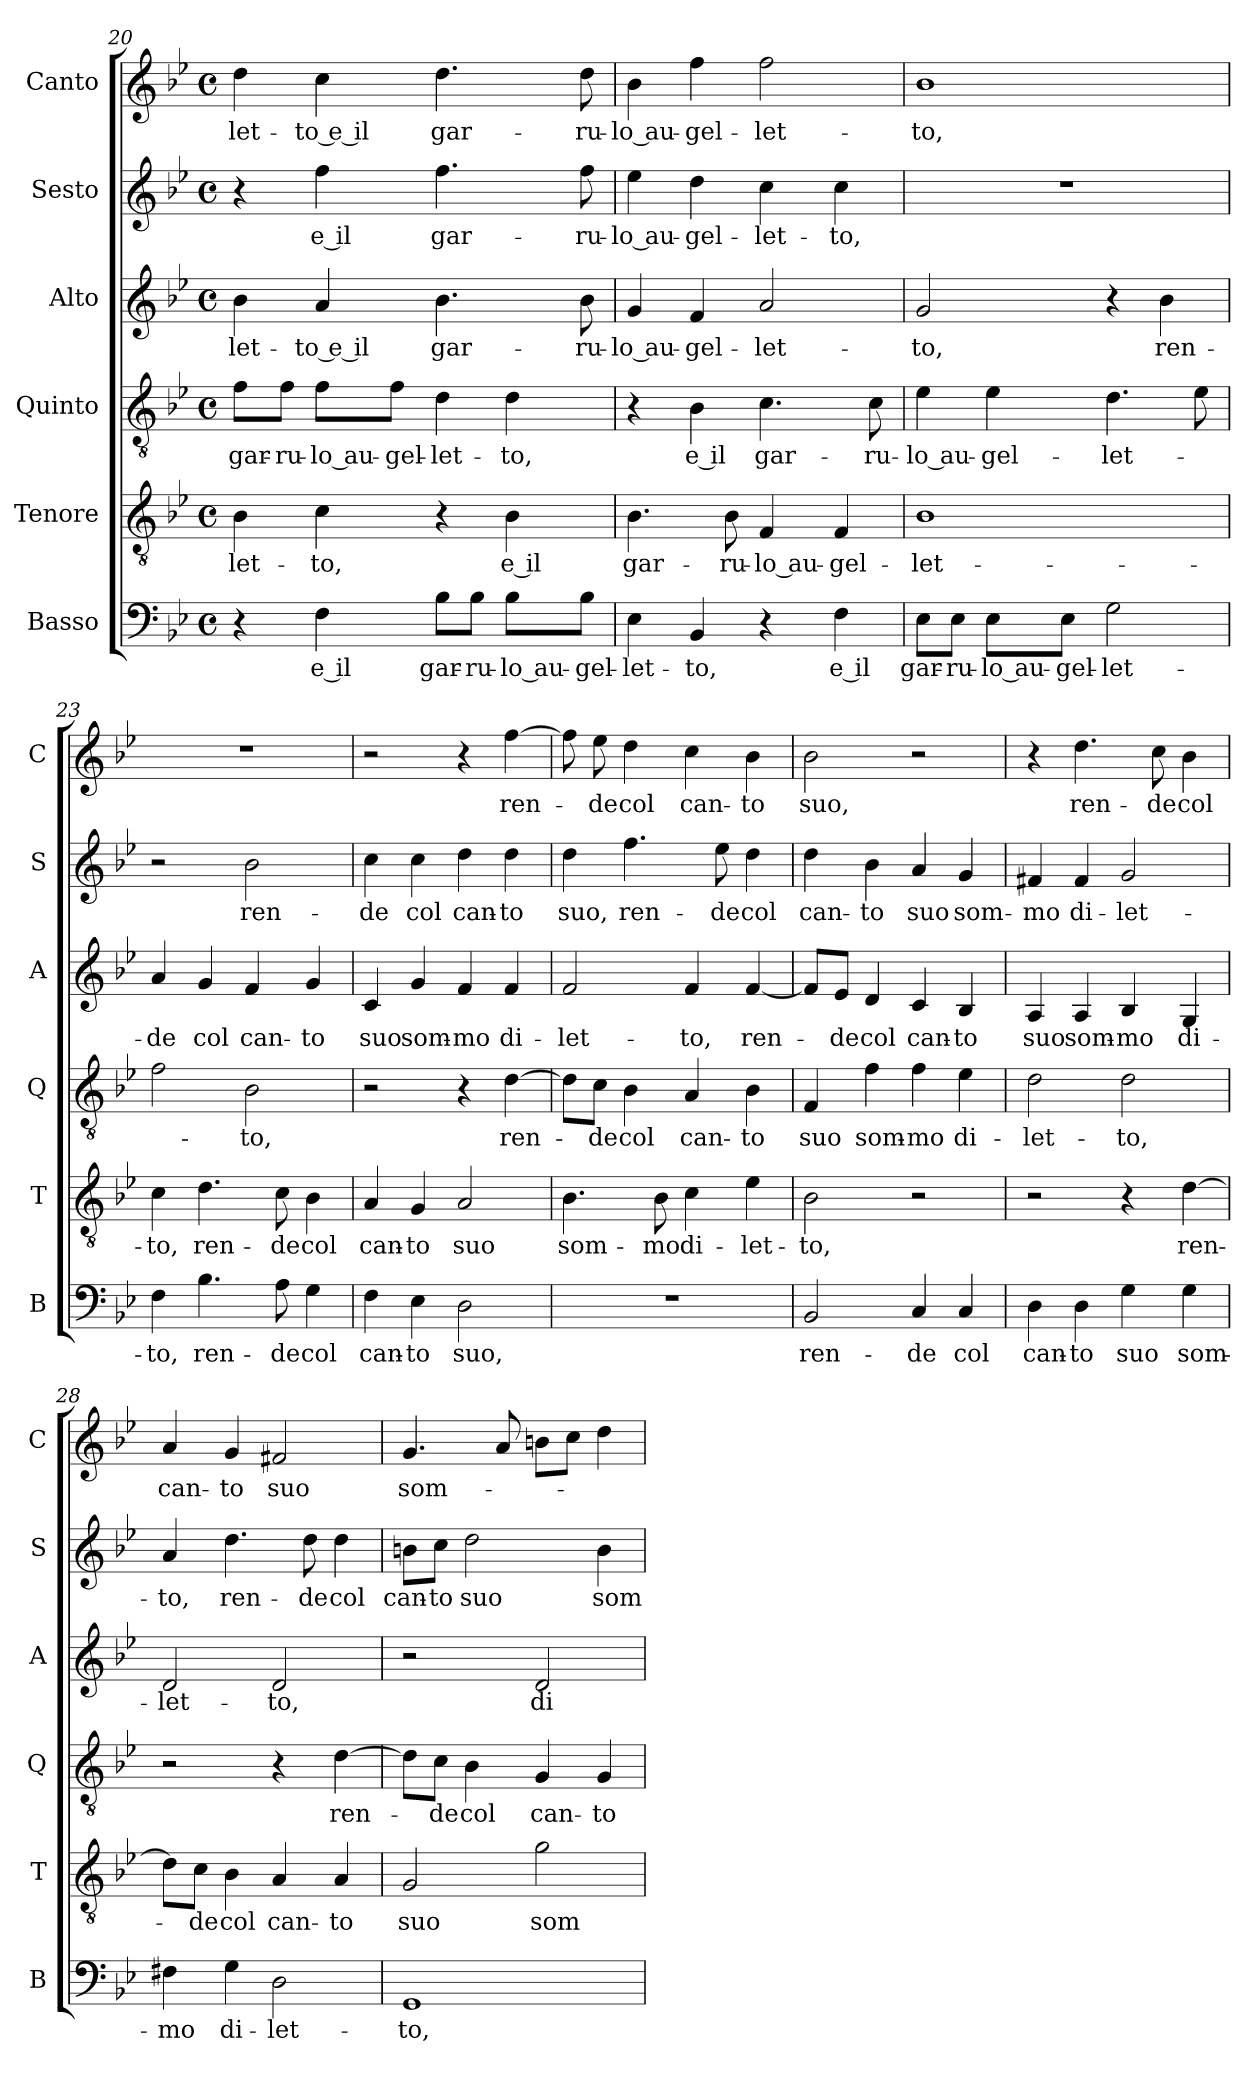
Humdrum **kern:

**kern	**text	**kern	**text	**kern	**text	**kern	**text	**kern	**text	**kern	**text
*part6	*part6	*part5	*part5	*part4	*part4	*part3	*part3	*part2	*part2	*part1	*part1
*staff6	*staff6	*staff5	*staff5	*staff4	*staff4	*staff3	*staff3	*staff2	*staff2	*staff1	*staff1
*I"Basso	*	*I"Tenore	*	*I"Quinto	*	*I"Alto	*	*I"Sesto	*	*I"Canto	*
*I'B	*	*I'T	*	*I'Q	*	*I'A	*	*I'S	*	*I'C	*
*clefF4	*	*clefGv2	*	*clefGv2	*	*clefG2	*	*clefG2	*	*clefG2	*
*k[b-e-]	*	*k[b-e-]	*	*k[b-e-]	*	*k[b-e-]	*	*k[b-e-]	*	*k[b-e-]	*
*B-:	*	*B-:	*	*B-:	*	*B-:	*	*B-:	*	*B-:	*
*M4/4	*	*M4/4	*	*M4/4	*	*M4/4	*	*M4/4	*	*M4/4	*
*met(c)	*	*met(c)	*	*met(c)	*	*met(c)	*	*met(c)	*	*met(c)	*
=20	=20	=20	=20	=20	=20	=20	=20	=20	=20	=20	=20
!	!	!	!LO:LY:b	!	!LO:LY:b	!	!LO:LY:b	!	!	!	!LO:LY:b
4r	.	4B-\	-let-	8f\L	gar-	4b-\	-let-	4r	.	4dd\	-let-
!	!	!	!	!	!LO:LY:b	!	!	!	!	!	!
.	.	.	.	8f\J	-ru-	.	.	.	.	.	.
!	!LO:LY:b	!	!LO:LY:b	!	!LO:LY:b	!	!LO:LY:b	!	!LO:LY:b	!	!LO:LY:b
4F\	e il	4c\	-to,	8f\L	-lo au-	4a/	-to e il	4ff\	e il	4cc\	-to e il
!	!	!	!	!	!LO:LY:b	!	!	!	!	!	!
.	.	.	.	8f\J	-gel-	.	.	.	.	.	.
!	!LO:LY:b	!	!	!	!LO:LY:b	!	!LO:LY:b	!	!LO:LY:b	!	!LO:LY:b
8B-\L	gar-	4r	.	4d\	-let-	4.b-\	gar-	4.ff\	gar-	4.dd\	gar-
!	!LO:LY:b	!	!	!	!	!	!	!	!	!	!
8B-\J	-ru-	.	.	.	.	.	.	.	.	.	.
!	!LO:LY:b	!	!LO:LY:b	!	!LO:LY:b	!	!	!	!	!	!
8B-\L	-lo au-	4B-\	e il	4d\	-to,	.	.	.	.	.	.
!	!LO:LY:b	!	!	!	!	!	!LO:LY:b	!	!LO:LY:b	!	!LO:LY:b
8B-\J	-gel-	.	.	.	.	8b-\	-ru-	8ff\	-ru-	8dd\	-ru-
=21	=21	=21	=21	=21	=21	=21	=21	=21	=21	=21	=21
!	!LO:LY:b	!	!LO:LY:b	!	!	!	!LO:LY:b	!	!LO:LY:b	!	!LO:LY:b
4E-\	-let-	4.B-\	gar-	4r	.	4g/	-lo au-	4ee-\	-lo au-	4b-\	-lo au-
!	!LO:LY:b	!	!	!	!LO:LY:b	!	!LO:LY:b	!	!LO:LY:b	!	!LO:LY:b
4BB-/	-to,	.	.	4B-\	e il	4f/	-gel-	4dd\	-gel-	4ff\	-gel-
!	!	!	!LO:LY:b	!	!	!	!	!	!	!	!
.	.	8B-\	-ru-	.	.	.	.	.	.	.	.
!	!	!	!LO:LY:b	!	!LO:LY:b	!	!LO:LY:b	!	!LO:LY:b	!	!LO:LY:b
4r	.	4F/	-lo au-	4.c\	gar-	2a/	-let-	4cc\	-let-	2ff\	-let-
!	!LO:LY:b	!	!LO:LY:b	!	!	!	!	!	!LO:LY:b	!	!
4F\	e il	4F/	-gel-	.	.	.	.	4cc\	-to,	.	.
!	!	!	!	!	!LO:LY:b	!	!	!	!	!	!
.	.	.	.	8c\	-ru-	.	.	.	.	.	.
!!LO:PB:g=z
=22	=22	=22	=22	=22	=22	=22	=22	=22	=22	=22	=22
!	!LO:LY:b	!	!LO:LY:b	!	!LO:LY:b	!	!LO:LY:b	!	!	!	!LO:LY:b
8E-\L	gar-	1B-	-let-	4e-\	-lo au-	2g/	-to,	1r	.	1b-	-to,
!	!LO:LY:b	!	!	!	!	!	!	!	!	!	!
8E-\J	-ru-	.	.	.	.	.	.	.	.	.	.
!	!LO:LY:b	!	!	!	!LO:LY:b	!	!	!	!	!	!
8E-\L	-lo au-	.	.	4e-\	-gel-	.	.	.	.	.	.
!	!LO:LY:b	!	!	!	!	!	!	!	!	!	!
8E-\J	-gel-	.	.	.	.	.	.	.	.	.	.
!	!LO:LY:b	!	!	!	!LO:LY:b	!	!	!	!	!	!
2G\	-let-	.	.	4.d\	-let-	4r	.	.	.	.	.
!	!	!	!	!	!	!	!LO:LY:b	!	!	!	!
.	.	.	.	.	.	4b-\	ren-	.	.	.	.
.	.	.	.	8e-\	.	.	.	.	.	.	.
=23	=23	=23	=23	=23	=23	=23	=23	=23	=23	=23	=23
!	!LO:LY:b	!	!LO:LY:b	!	!	!	!LO:LY:b	!	!	!	!
4F\	-to,	4c\	-to,	2f\	.	4a/	-de	2r	.	1r	.
!	!LO:LY:b	!	!LO:LY:b	!	!	!	!LO:LY:b	!	!	!	!
4.B-\	ren-	4.d\	ren-	.	.	4g/	col	.	.	.	.
!	!	!	!	!	!LO:LY:b	!	!LO:LY:b	!	!LO:LY:b	!	!
.	.	.	.	2B-\	-to,	4f/	can-	2b-\	ren-	.	.
!	!LO:LY:b	!	!LO:LY:b	!	!	!	!	!	!	!	!
8A\	-de	8c\	-de	.	.	.	.	.	.	.	.
!	!LO:LY:b	!	!LO:LY:b	!	!	!	!LO:LY:b	!	!	!	!
4G\	col	4B-\	col	.	.	4g/	-to	.	.	.	.
=24	=24	=24	=24	=24	=24	=24	=24	=24	=24	=24	=24
!	!LO:LY:b	!	!LO:LY:b	!	!	!	!LO:LY:b	!	!LO:LY:b	!	!
4F\	can-	4A/	can-	2r	.	4c/	suo	4cc\	-de	2r	.
!	!LO:LY:b	!	!LO:LY:b	!	!	!	!LO:LY:b	!	!LO:LY:b	!	!
4E-\	-to	4G/	-to	.	.	4g/	som-	4cc\	col	.	.
!	!LO:LY:b	!	!LO:LY:b	!	!	!	!LO:LY:b	!	!LO:LY:b	!	!
2D\	suo,	2A/	suo	4r	.	4f/	-mo	4dd\	can-	4r	.
!	!	!	!	!	!LO:LY:b	!	!LO:LY:b	!	!LO:LY:b	!	!LO:LY:b
.	.	.	.	[4d\	ren-	4f/	di-	4dd\	-to	[4ff\	ren-
=25	=25	=25	=25	=25	=25	=25	=25	=25	=25	=25	=25
!	!	!	!LO:LY:b	!	!	!	!LO:LY:b	!	!LO:LY:b	!	!
1r	.	4.B-\	som-	8d\L]	.	2f/	-let-	4dd\	suo,	8ff\]	.
!	!	!	!	!	!LO:LY:b	!	!	!	!	!	!LO:LY:b
.	.	.	.	8c\J	-de	.	.	.	.	8ee-\	-de
!	!	!	!	!	!LO:LY:b	!	!	!	!LO:LY:b	!	!LO:LY:b
.	.	.	.	4B-\	col	.	.	4.ff\	ren-	4dd\	col
!	!	!	!LO:LY:b	!	!	!	!	!	!	!	!
.	.	8B-\	-mo	.	.	.	.	.	.	.	.
!	!	!	!LO:LY:b	!	!LO:LY:b	!	!LO:LY:b	!	!	!	!LO:LY:b
.	.	4c\	di-	4A/	can-	4f/	-to,	.	.	4cc\	can-
!	!	!	!	!	!	!	!	!	!LO:LY:b	!	!
.	.	.	.	.	.	.	.	8ee-\	-de	.	.
!	!	!	!LO:LY:b	!	!LO:LY:b	!	!LO:LY:b	!	!LO:LY:b	!	!LO:LY:b
.	.	4e-\	-let-	4B-\	-to	[4f/	ren-	4dd\	col	4b-\	-to
!!LO:LB:g=z
=26	=26	=26	=26	=26	=26	=26	=26	=26	=26	=26	=26
!	!LO:LY:b	!	!LO:LY:b	!	!LO:LY:b	!	!	!	!LO:LY:b	!	!LO:LY:b
2BB-/	ren-	2B-\	-to,	4F/	suo	8f/L]	.	4dd\	can-	2b-\	suo,
!	!	!	!	!	!	!	!LO:LY:b	!	!	!	!
.	.	.	.	.	.	8e-/J	-de	.	.	.	.
!	!	!	!	!	!LO:LY:b	!	!LO:LY:b	!	!LO:LY:b	!	!
.	.	.	.	4f\	som-	4d/	col	4b-\	-to	.	.
!	!LO:LY:b	!	!	!	!LO:LY:b	!	!LO:LY:b	!	!LO:LY:b	!	!
4C/	-de	2r	.	4f\	-mo	4c/	can-	4a/	suo	2r	.
!	!LO:LY:b	!	!	!	!LO:LY:b	!	!LO:LY:b	!	!LO:LY:b	!	!
4C/	col	.	.	4e-\	di-	4B-/	-to	4g/	som-	.	.
=27	=27	=27	=27	=27	=27	=27	=27	=27	=27	=27	=27
!	!LO:LY:b	!	!	!	!LO:LY:b	!	!LO:LY:b	!	!LO:LY:b	!	!
4D\	can-	2r	.	2d\	-let-	4A/	suo	4f#X/	-mo	4r	.
!	!LO:LY:b	!	!	!	!	!	!LO:LY:b	!	!LO:LY:b	!	!LO:LY:b
4D\	-to	.	.	.	.	4A/	som-	4f#/	di-	4.dd\	ren-
!	!LO:LY:b	!	!	!	!LO:LY:b	!	!LO:LY:b	!	!LO:LY:b	!	!
4G\	suo	4r	.	2d\	-to,	4B-/	-mo	2g/	-let-	.	.
!	!	!	!	!	!	!	!	!	!	!	!LO:LY:b
.	.	.	.	.	.	.	.	.	.	8cc\	-de
!	!LO:LY:b	!	!LO:LY:b	!	!	!	!LO:LY:b	!	!	!	!LO:LY:b
4G\	som-	[4d\	ren-	.	.	4G/	di-	.	.	4b-\	col
=28	=28	=28	=28	=28	=28	=28	=28	=28	=28	=28	=28
!	!LO:LY:b	!	!	!	!	!	!LO:LY:b	!	!LO:LY:b	!	!LO:LY:b
4F#X\	-mo	8d\L]	.	2r	.	2d/	-let-	4a/	-to,	4a/	can-
!	!	!	!LO:LY:b	!	!	!	!	!	!	!	!
.	.	8c\J	-de	.	.	.	.	.	.	.	.
!	!LO:LY:b	!	!LO:LY:b	!	!	!	!	!	!LO:LY:b	!	!LO:LY:b
4G\	di-	4B-\	col	.	.	.	.	4.dd\	ren-	4g/	-to
!	!LO:LY:b	!	!LO:LY:b	!	!	!	!LO:LY:b	!	!	!	!LO:LY:b
2D\	-let-	4A/	can-	4r	.	2d/	-to,	.	.	2f#X/	suo
!	!	!	!	!	!	!	!	!	!LO:LY:b	!	!
.	.	.	.	.	.	.	.	8dd\	-de	.	.
!	!	!	!LO:LY:b	!	!LO:LY:b	!	!	!	!LO:LY:b	!	!
.	.	4A/	-to	[4d\	ren-	.	.	4dd\	col	.	.
=29	=29	=29	=29	=29	=29	=29	=29	=29	=29	=29	=29
!	!LO:LY:b	!	!LO:LY:b	!	!	!	!	!	!LO:LY:b	!	!LO:LY:b
1GG	-to,	2G/	suo	8d\L]	.	2r	.	8bn\L	can-	4.g/	som-
!	!	!	!	!	!LO:LY:b	!	!	!	!LO:LY:b	!	!
.	.	.	.	8c\J	-de	.	.	8cc\J	-to	.	.
!	!	!	!	!	!LO:LY:b	!	!	!	!LO:LY:b	!	!
.	.	.	.	4B-\	col	.	.	2dd\	suo	.	.
.	.	.	.	.	.	.	.	.	.	8a/	.
!	!	!	!LO:LY:b	!	!LO:LY:b	!	!LO:LY:b	!	!	!	!
.	.	2g\	som-	4G/	can-	2d/	di-	.	.	8bn\L	.
.	.	.	.	.	.	.	.	.	.	8cc\J	.
!	!	!	!	!	!LO:LY:b	!	!	!	!LO:LY:b	!	!
.	.	.	.	4G/	-to	.	.	4b\	som-	4dd\	.
=	=	=	=	=	=	=	=	=	=	=	=
*-	*-	*-	*-	*-	*-	*-	*-	*-	*-	*-	*-
